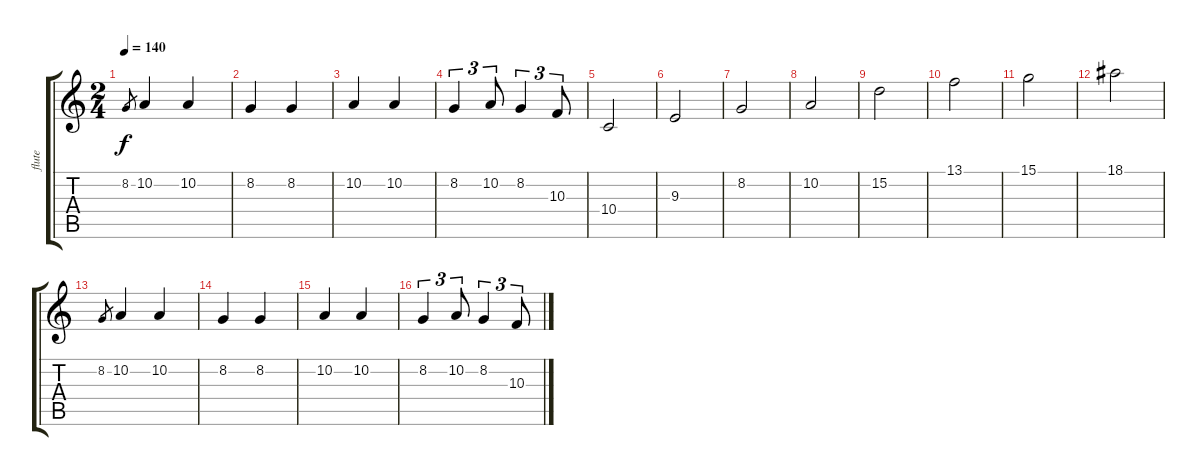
\track ("flute" "flute") {instrument piccolo}
\staff {score tabs}
\tuning (E4 B3 G3 D3 A2 E2) {hide}
\ts (2 4)
\tempo 140
\clef g2
\ks c
8.2.8{gr dy f} 10.2.4 10.2.4 |
8.2.4 8.2.4 |
10.2.4 10.2.4 |
8.2.4{tu (3 2)} 10.2.8{tu (3 2)} 8.2.4{tu (3 2)} 10.3.8{tu (3 2)} |
10.4.2 |
9.3.2 |
8.2.2 |
10.2.2 |
15.2.2 |
13.1.2 |
15.1.2 |
18.1.2 |
8.2.8{gr} 10.2.4 10.2.4 |
8.2.4 8.2.4 |
10.2.4 10.2.4 |
8.2.4{tu (3 2)} 10.2.8{tu (3 2)} 8.2.4{tu (3 2)} 10.3.8{tu (3 2)}
